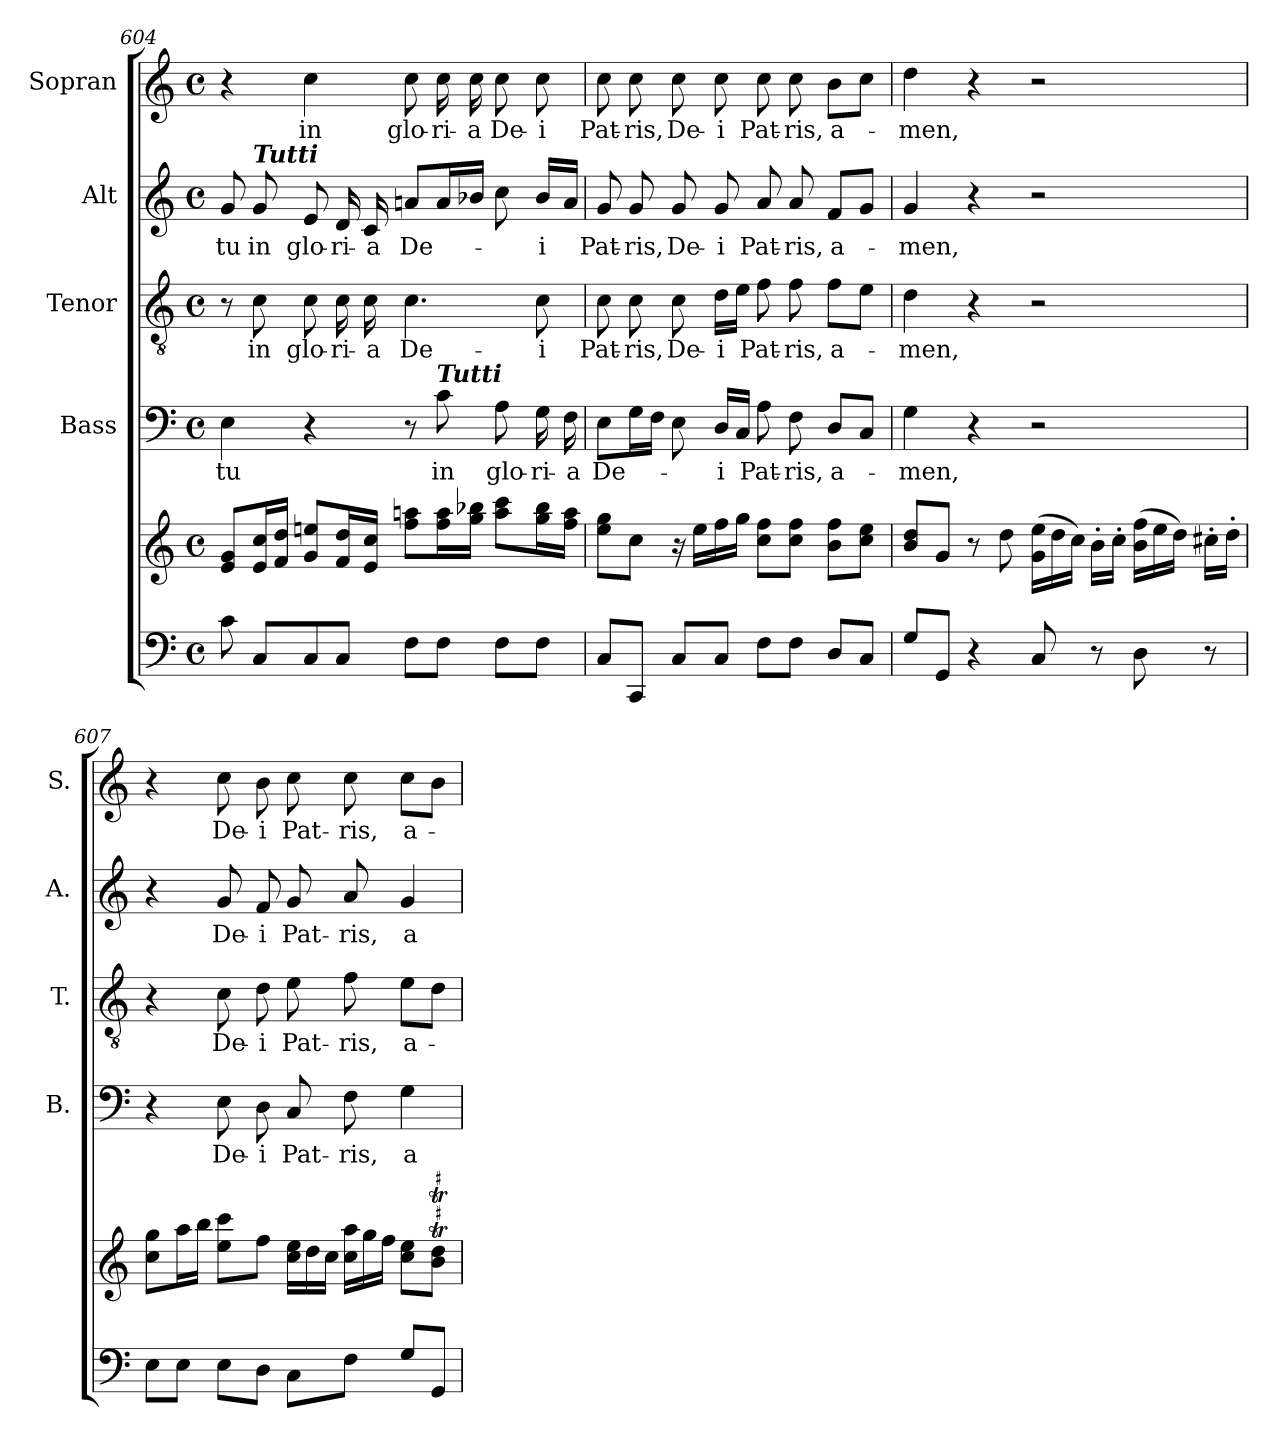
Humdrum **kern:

**kern	**kern	**kern	**text	**kern	**text	**kern	**text	**kern	**text
*part5	*part5	*part4	*part4	*part3	*part3	*part2	*part2	*part1	*part1
*staff6	*staff5	*staff4	*staff4	*staff3	*staff3	*staff2	*staff2	*staff1	*staff1
*	*	*I"Bass	*	*I"Tenor	*	*I"Alt	*	*I"Sopran	*
*	*	*I'B.	*	*I'T.	*	*I'A.	*	*I'S.	*
*clefF4	*clefG2	*clefF4	*	*clefGv2	*	*clefG2	*	*clefG2	*
*k[]	*k[]	*k[]	*	*k[]	*	*k[]	*	*k[]	*
*C:	*C:	*C:	*	*C:	*	*C:	*	*C:	*
*M4/4	*M4/4	*M4/4	*	*M4/4	*	*M4/4	*	*M4/4	*
*met(c)	*met(c)	*met(c)	*	*met(c)	*	*met(c)	*	*met(c)	*
=604	=604	=604	=604	=604	=604	=604	=604	=604	=604
!	!	!	!LO:LY:b	!	!	!	!LO:LY:b	!	!
8c\	8e/ 8g/L	4E\	-tu	8r	.	8g/	-tu	4r	.
!	!	!	!	!	!	!LO:TX:a:Bi:t=Tutti	!	!	!
!	!	!	!	!	!LO:LY:b	!	!LO:LY:b	!	!
8C/L	16e/ 16cc/L	.	.	8c\	in	8g/	in	.	.
.	16f/ 16dd/JJ	.	.	.	.	.	.	.	.
!	!	!	!	!	!LO:LY:b	!	!LO:LY:b	!	!LO:LY:b
8C/	8g/ 8een/L	4r	.	8c\	glo-	8e/	glo-	4cc\	in
!	!	!	!	!	!LO:LY:b	!	!LO:LY:b	!	!
8C/J	16f/ 16dd/L	.	.	16c\	-ri-	16d/	-ri-	.	.
!	!	!	!	!	!LO:LY:b	!	!LO:LY:b	!	!
.	16e/ 16cc/JJ	.	.	16c\	-a	16c/	-a	.	.
!	!	!	!	!	!LO:LY:b	!	!LO:LY:b	!	!LO:LY:b
8F\L	8ff\ 8aan\L	8r	.	4.c\	De-	8an/L	De-	8cc\	glo-
!	!	!LO:TX:a:Bi:t=Tutti	!	!	!	!	!	!	!
!	!	!	!LO:LY:b	!	!	!	!	!	!LO:LY:b
8F\J	16ff\ 16aa\L	8c\	in	.	.	16a/L	.	16cc\	-ri-
!	!	!	!	!	!	!	!	!	!LO:LY:b
.	16gg\ 16bb-X\JJ	.	.	.	.	16b-X/JJ	.	16cc\	-a
!	!	!	!LO:LY:b	!	!	!	!	!	!LO:LY:b
8F\L	8aa\ 8ccc\L	8A\	glo-	.	.	8cc\	.	8cc\	De-
!	!	!	!LO:LY:b	!	!LO:LY:b	!	!LO:LY:b	!	!LO:LY:b
8F\J	16gg\ 16bb-\L	16G\	-ri-	8c\	-i	16b-/LL	-i	8cc\	-i
!	!	!	!LO:LY:b	!	!	!	!	!	!
.	16ff\ 16aa\JJ	16F\	-a	.	.	16a/JJ	.	.	.
!!LO:PB:g=z
=605	=605	=605	=605	=605	=605	=605	=605	=605	=605
!	!	!	!LO:LY:b	!	!LO:LY:b	!	!LO:LY:b	!	!LO:LY:b
8C/L	8ee\ 8gg\L	8E\L	De-	8c\	Pat-	8g/	Pat-	8cc\	Pat-
!	!	!	!	!	!LO:LY:b	!	!LO:LY:b	!	!LO:LY:b
8CC/J	8cc\J	16G\L	.	8c\	-ris,	8g/	-ris,	8cc\	-ris,
.	.	16F\JJ	.	.	.	.	.	.	.
!	!	!	!	!	!LO:LY:b	!	!LO:LY:b	!	!LO:LY:b
8C/L	16r	8E\	.	8c\	De-	8g/	De-	8cc\	De-
.	16ee\LL	.	.	.	.	.	.	.	.
!	!	!	!LO:LY:b	!	!LO:LY:b	!	!LO:LY:b	!	!LO:LY:b
8C/J	16ff\	16D/LL	-i	16d\LL	-i	8g/	-i	8cc\	-i
.	16gg\JJ	16C/JJ	.	16e\JJ	.	.	.	.	.
!	!	!	!LO:LY:b	!	!LO:LY:b	!	!LO:LY:b	!	!LO:LY:b
8F\L	8cc\ 8ff\L	8A\	Pat-	8f\	Pat-	8a/	Pat-	8cc\	Pat-
!	!	!	!LO:LY:b	!	!LO:LY:b	!	!LO:LY:b	!	!LO:LY:b
8F\J	8cc\ 8ff\J	8F\	-ris,	8f\	-ris,	8a/	-ris,	8cc\	-ris,
!	!	!	!LO:LY:b	!	!LO:LY:b	!	!LO:LY:b	!	!LO:LY:b
8D/L	8b\ 8ff\L	8D/L	a-	8f\L	a-	8f/L	a-	8b\L	a-
8C/J	8cc\ 8ee\J	8C/J	.	8e\J	.	8g/J	.	8cc\J	.
=606	=606	=606	=606	=606	=606	=606	=606	=606	=606
!	!	!	!LO:LY:b	!	!LO:LY:b	!	!LO:LY:b	!	!LO:LY:b
8G/L	8b/ 8dd/L	4G\	-men,	4d\	-men,	4g/	-men,	4dd\	-men,
8GG/J	8g/J	.	.	.	.	.	.	.	.
4r	8r	4r	.	4r	.	4r	.	4r	.
.	8dd\	.	.	.	.	.	.	.	.
*	*Xtuplet	*	*	*	*	*	*	*	*
8C/	(>24g\ 24ee\LL	2r	.	2r	.	2r	.	2r	.
.	24dd\	.	.	.	.	.	.	.	.
.	24cc\JJ)	.	.	.	.	.	.	.	.
8r	16b'>\LL	.	.	.	.	.	.	.	.
.	16cc'>\JJ	.	.	.	.	.	.	.	.
8D\	(>24b\ 24ff\LL	.	.	.	.	.	.	.	.
.	24ee\	.	.	.	.	.	.	.	.
.	24dd\JJ)	.	.	.	.	.	.	.	.
8r	16cc#X'>\LL	.	.	.	.	.	.	.	.
.	16dd'>\JJ	.	.	.	.	.	.	.	.
=607	=607	=607	=607	=607	=607	=607	=607	=607	=607
8E\L	8cc\ 8gg\L	4r	.	4r	.	4r	.	4r	.
8E\J	16aa\L	.	.	.	.	.	.	.	.
.	16bb\JJ	.	.	.	.	.	.	.	.
!	!	!	!LO:LY:b	!	!LO:LY:b	!	!LO:LY:b	!	!LO:LY:b
8E\L	8ee\ 8ccc\L	8E\	De-	8c\	De-	8g/	De-	8cc\	De-
!	!	!	!LO:LY:b	!	!LO:LY:b	!	!LO:LY:b	!	!LO:LY:b
8D\J	8ff\J	8D\	-i	8d\	-i	8f/	-i	8b\	-i
!	!	!	!LO:LY:b	!	!LO:LY:b	!	!LO:LY:b	!	!LO:LY:b
8C\L	24cc\ 24ee\LL	8C/	Pat-	8e\	Pat-	8g/	Pat-	8cc\	Pat-
.	24dd\	.	.	.	.	.	.	.	.
.	24cc\JJ	.	.	.	.	.	.	.	.
!	!	!	!LO:LY:b	!	!LO:LY:b	!	!LO:LY:b	!	!LO:LY:b
8F\J	24cc\ 24aa\LL	8F\	-ris,	8f\	-ris,	8a/	-ris,	8cc\	-ris,
.	24gg\	.	.	.	.	.	.	.	.
.	24ff\JJ	.	.	.	.	.	.	.	.
!	!	!	!LO:LY:b	!	!LO:LY:b	!	!LO:LY:b	!	!LO:LY:b
8G/L	8cc\ 8ee\L	4G\	a-	8e\L	a-	4g/	a-	8cc\L	a-
8GG/J	8b\T 8dd\TJ	.	.	8d\J	.	.	.	8b\J	.
=	=	=	=	=	=	=	=	=	=
*-	*-	*-	*-	*-	*-	*-	*-	*-	*-
